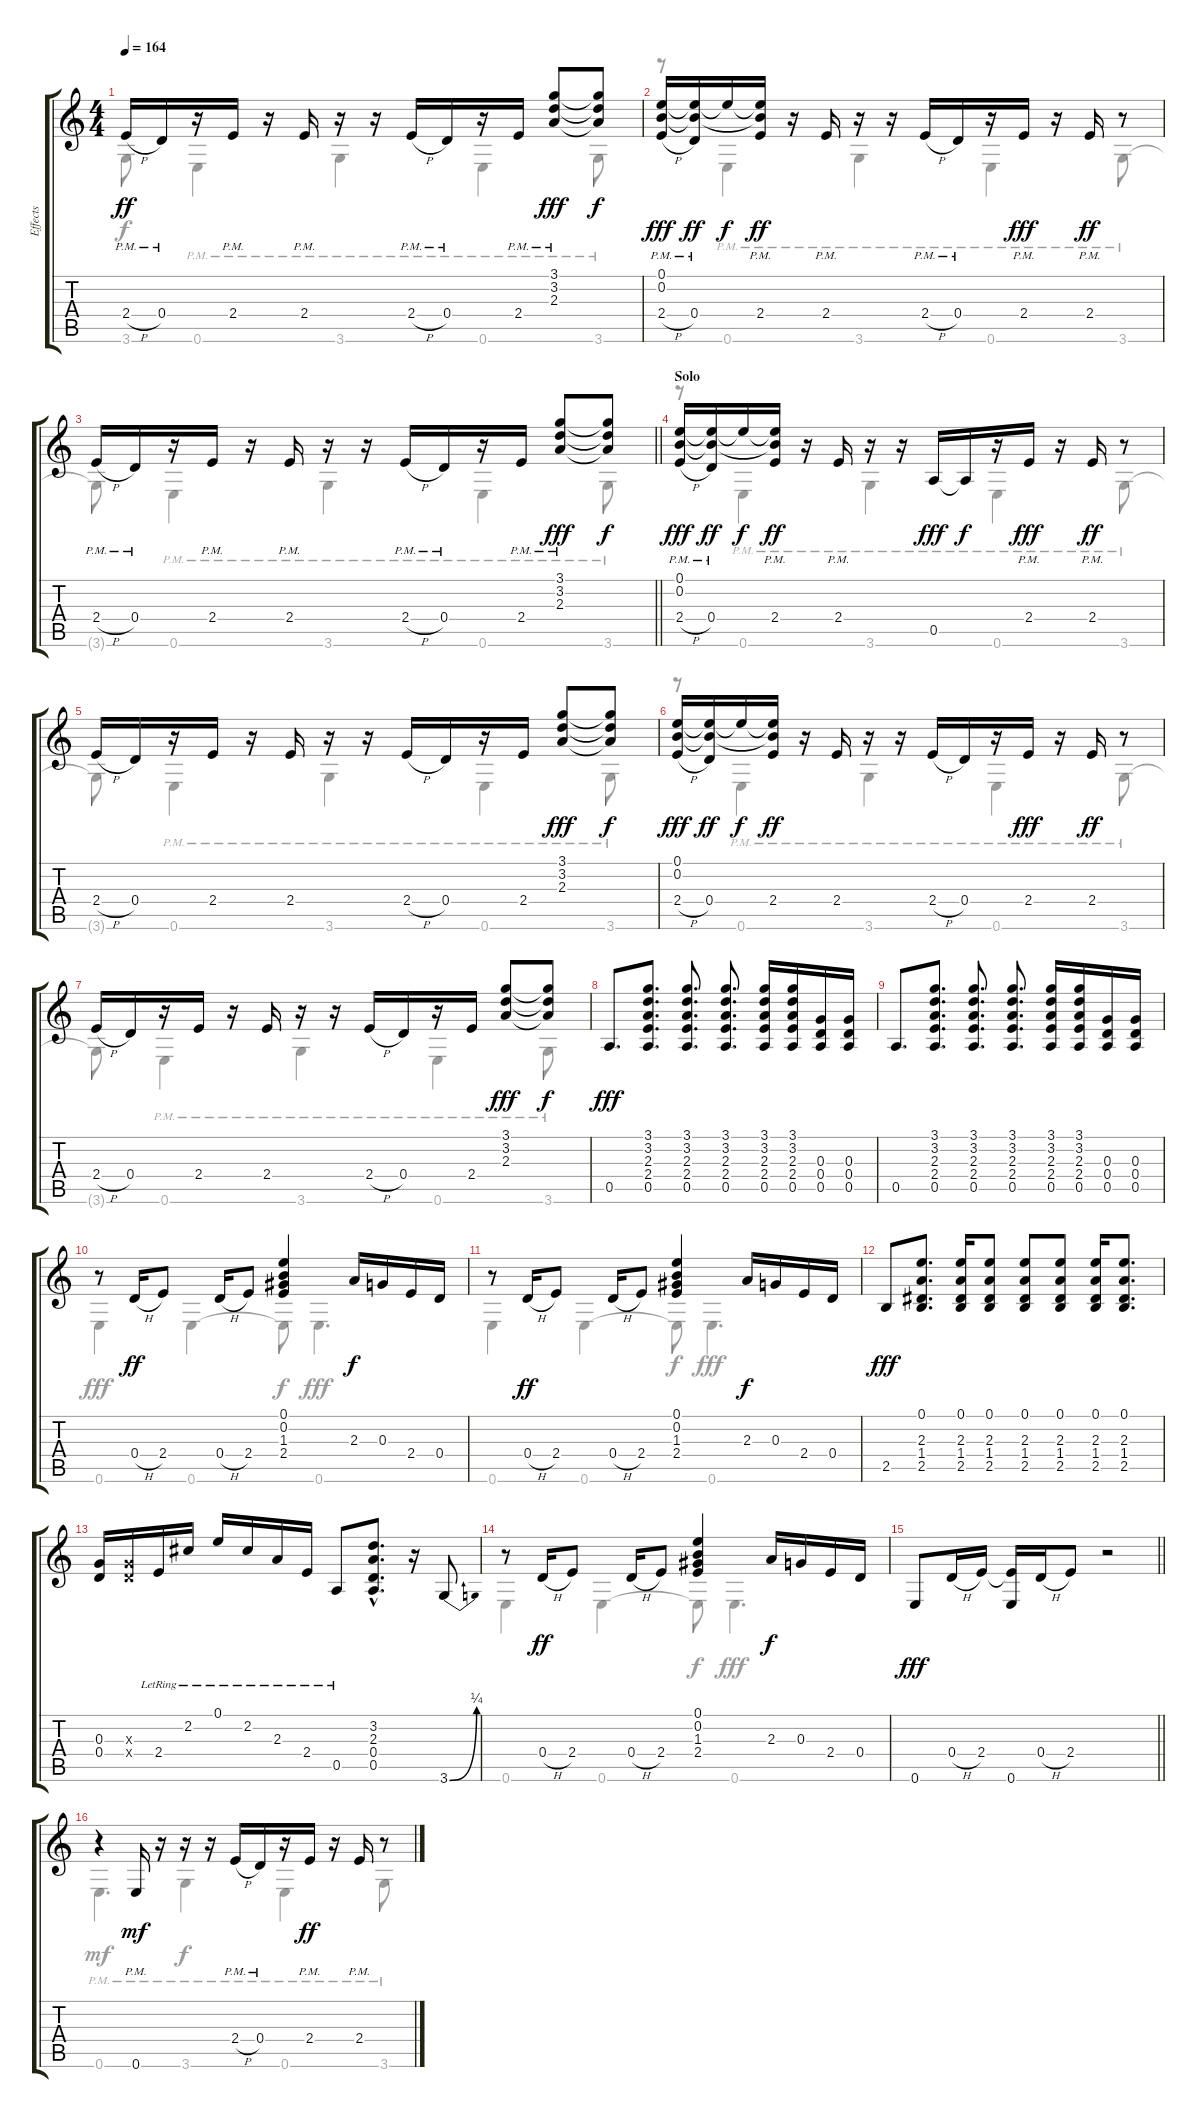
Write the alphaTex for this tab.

\track ("Effects" "Effects") {instrument distortionguitar}
\staff {score tabs}
\tuning (E4 B3 G3 D3 A2 E2) {hide}
\voice
\ts (4 4)
\tempo 164
\clef g2
\ks c
2.4{h pm}.16{dy ff} 0.4{pm}.16 r.16 2.4{pm}.16 r.16 2.4{pm}.16 r.16 r.16 2.4{h pm}.16 0.4{pm}.16 r.16 2.4{pm}.16 (3.1{pm} 3.2{pm} 2.3).8{dy fff} (3.1{t} 3.2{t} 2.3{t}).8{dy f} |
(0.1{pm} 0.2 2.4{h pm}).16{dy fff} (0.1{t} 0.2{t} 0.4{pm}).16{dy ff} 0.1{t}.16{dy f} (0.1{t} 0.2{t} 2.4{pm}).16{dy ff} r.16 2.4{pm}.16 r.16 r.16 2.4{h pm}.16 0.4{pm}.16 r.16 2.4{pm}.16{dy fff} r.16 2.4{pm}.16{dy ff} r.8 |
\barLineRight lightlight
2.4{h pm}.16 0.4{pm}.16 r.16 2.4{pm}.16 r.16 2.4{pm}.16 r.16 r.16 2.4{h pm}.16 0.4{pm}.16 r.16 2.4{pm}.16 (3.1{pm} 3.2{pm} 2.3).8{dy fff} (3.1{t} 3.2{t} 2.3{t}).8{dy f} |
\section ("" "Solo")
(0.1{pm} 0.2 2.4{h pm}).16{dy fff} (0.1{t} 0.2{t} 0.4{pm}).16{dy ff} 0.1{t}.16{dy f} (0.1{t} 0.2{t} 2.4{pm}).16{dy ff} r.16 2.4{pm}.16 r.16 r.16 0.5.16{dy fff} 0.5{t}.16{dy f} r.16 2.4{pm}.16{dy fff} r.16 2.4{pm}.16{dy ff} r.8 |
2.4{h}.16 0.4.16 r.16 2.4.16 r.16 2.4.16 r.16 r.16 2.4{h}.16 0.4.16 r.16 2.4.16 (3.1 3.2 2.3).8{dy fff} (3.1{t} 3.2{t} 2.3{t}).8{dy f} |
(0.1 0.2 2.4{h}).16{dy fff} (0.1{t} 0.2{t} 0.4).16{dy ff} 0.1{t}.16{dy f} (0.1{t} 0.2{t} 2.4).16{dy ff} r.16 2.4.16 r.16 r.16 2.4{h}.16 0.4.16 r.16 2.4.16{dy fff} r.16 2.4.16{dy ff} r.8 |
2.4{h}.16 0.4.16 r.16 2.4.16 r.16 2.4.16 r.16 r.16 2.4{h}.16 0.4.16 r.16 2.4.16 (3.1 3.2 2.3).8{dy fff} (3.1{t} 3.2{t} 2.3{t}).8{dy f} |
0.5.8{d dy fff} (3.1 3.2 2.3 2.4 0.5).8{d} (3.1 3.2 2.3 2.4 0.5).8{d} (3.1 3.2 2.3 2.4 0.5).8{d} (3.1 3.2 2.3 2.4 0.5).16 (3.1 3.2 2.3 2.4 0.5).16 (0.3 0.4 0.5).16 (0.3 0.4 0.5).16 |
0.5.8{d} (3.1 3.2 2.3 2.4 0.5).8{d} (3.1 3.2 2.3 2.4 0.5).8{d} (3.1 3.2 2.3 2.4 0.5).8{d} (3.1 3.2 2.3 2.4 0.5).16 (3.1 3.2 2.3 2.4 0.5).16 (0.3 0.4 0.5).16 (0.3 0.4 0.5).16 |
r.8 0.4{h}.16{dy ff} 2.4.8 0.4{h}.16 2.4.8 (0.1 0.2 1.3 2.4).4 2.3.16{dy f} 0.3.16 2.4.16 0.4.16 |
r.8 0.4{h}.16{dy ff} 2.4.8 0.4{h}.16 2.4.8 (0.1 0.2 1.3 2.4).4 2.3.16{dy f} 0.3.16 2.4.16 0.4.16 |
2.5.8{dy fff} (0.1 2.3 1.4 2.5).8{d} (0.1 2.3 1.4 2.5).16 (0.1 2.3 1.4 2.5).8 (0.1 2.3 1.4 2.5).8 (0.1 2.3 1.4 2.5).8 (0.1 2.3 1.4 2.5).16 (0.1 2.3 1.4 2.5).8{d} |
(0.3 0.4).16 (0.3{x} 0.4{x}).16 2.4{lr}.16 2.2{lr}.16 0.1{lr}.16 2.2{lr}.16 2.3{lr}.16 2.4{lr}.16 0.5{lr}.8 (3.2{hac} 2.3{hac} 0.4{hac} 0.5).8{d} r.16 3.6{be (bend 0 0 60 1)}.8 |
r.8 0.4{h}.16{dy ff} 2.4.8 0.4{h}.16 2.4.8 (0.1 0.2 1.3 2.4).4 2.3.16{dy f} 0.3.16 2.4.16 0.4.16 |
\barLineRight lightlight
0.6.8{dy fff} 0.4{h}.16 2.4.16 (2.4{t} 0.6).16 0.4{h}.16 2.4.8 r.2 |
r.4 0.6{pm}.16{dy mf} r.16 r.16 r.16 2.4{h pm}.16 0.4{pm}.16 r.16 2.4{pm}.16{dy ff} r.16 2.4{pm}.16 r.8
\voice
\clef g2
\ottava regular
\simile none
\ks c
3.6{t}.8{dy f} 0.6{pm}.4 3.6{pm}.4 0.6{pm}.4 3.6{pm}.8 |
r.8 0.6{pm}.4 3.6{pm}.4 0.6{pm}.4 3.6{pm}.8 |
\barLineRight lightlight
3.6{t}.8 0.6{pm}.4 3.6{pm}.4 0.6{pm}.4 3.6{pm}.8 |
r.8 0.6{pm}.4 3.6{pm}.4 0.6{pm}.4 3.6{pm}.8 |
3.6{t}.8 0.6{pm}.4 3.6{pm}.4 0.6{pm}.4 3.6{pm}.8 |
r.8 0.6{pm}.4 3.6{pm}.4 0.6{pm}.4 3.6{pm}.8 |
3.6{t}.8 0.6{pm}.4 3.6{pm}.4 0.6{pm}.4 3.6{pm}.8 |
|
|
0.6.4{dy fff} 0.6.4 0.6{t}.8{dy f} 0.6.4{d dy fff} |
0.6.4 0.6.4 0.6{t}.8{dy f} 0.6.4{d dy fff} |
|
|
0.6.4 0.6.4 0.6{t}.8{dy f} 0.6.4{d dy fff} |
\barLineRight lightlight
|
0.6{pm}.4{d dy mf} 3.6{pm}.4{dy f} 0.6{pm}.4 3.6{pm}.8
